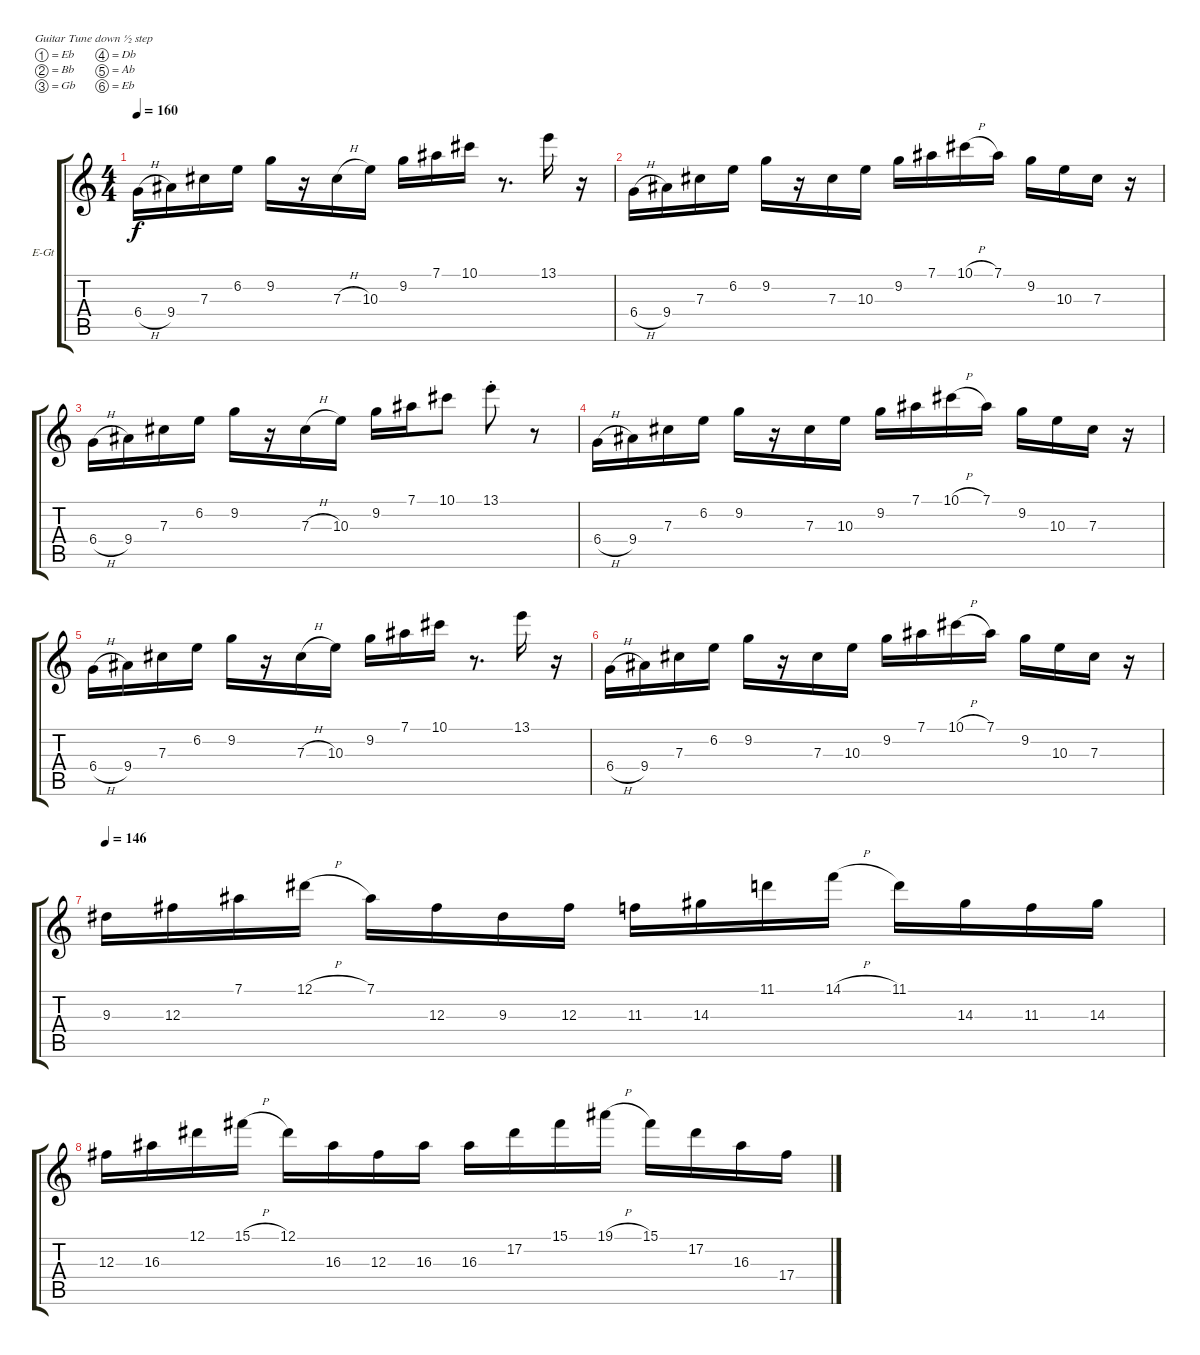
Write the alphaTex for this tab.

\bracketExtendMode groupsimilarinstruments
\firstSystemTrackNameOrientation horizontal
\otherSystemsTrackNameOrientation horizontal
\track ("Luke Hoskin" "E-Gt") {instrument distortionguitar}
\staff {score tabs}
\tuning (Eb4 Bb3 Gb3 Db3 Ab2 Eb2)
\ts (4 4)
\tempo 160
\clef g2
\ks c
6.4{h}.16{dy f} 9.4.16 7.3.16 6.2.16 9.2.16 r.16 7.3{h}.16 10.3.16 9.2.16 7.1.16 10.1.16 r.8{d} 13.1.16 r.16 |
6.4{h}.16 9.4.16 7.3.16 6.2.16 9.2.16 r.16 7.3.16 10.3.16 9.2.16 7.1.16 10.1{h}.16 7.1.16 9.2.16 10.3.16 7.3.16 r.16 |
6.4{h}.16 9.4.16 7.3.16 6.2.16 9.2.16 r.16 7.3{h}.16 10.3.16 9.2.16 7.1.16 10.1.8 13.1{st}.8 r.8 |
6.4{h}.16 9.4.16 7.3.16 6.2.16 9.2.16 r.16 7.3.16 10.3.16 9.2.16 7.1.16 10.1{h}.16 7.1.16 9.2.16 10.3.16 7.3.16 r.16 |
6.4{h}.16 9.4.16 7.3.16 6.2.16 9.2.16 r.16 7.3{h}.16 10.3.16 9.2.16 7.1.16 10.1.16 r.8{d} 13.1.16 r.16 |
6.4{h}.16 9.4.16 7.3.16 6.2.16 9.2.16 r.16 7.3.16 10.3.16 9.2.16 7.1.16 10.1{h}.16 7.1.16 9.2.16 10.3.16 7.3.16 r.16 |
\tempo 146
9.3.16 12.3.16 7.1.16 12.1{h}.16 7.1.16 12.3.16 9.3.16 12.3.16 11.3.16 14.3.16 11.1.16 14.1{h}.16 11.1.16 14.3.16 11.3.16 14.3.16 |
12.3.16 16.3.16 12.1.16 15.1{h}.16 12.1.16 16.3.16 12.3.16 16.3.16 16.3.16 17.2.16 15.1.16 19.1{h}.16 15.1.16 17.2.16 16.3.16 17.4.16
